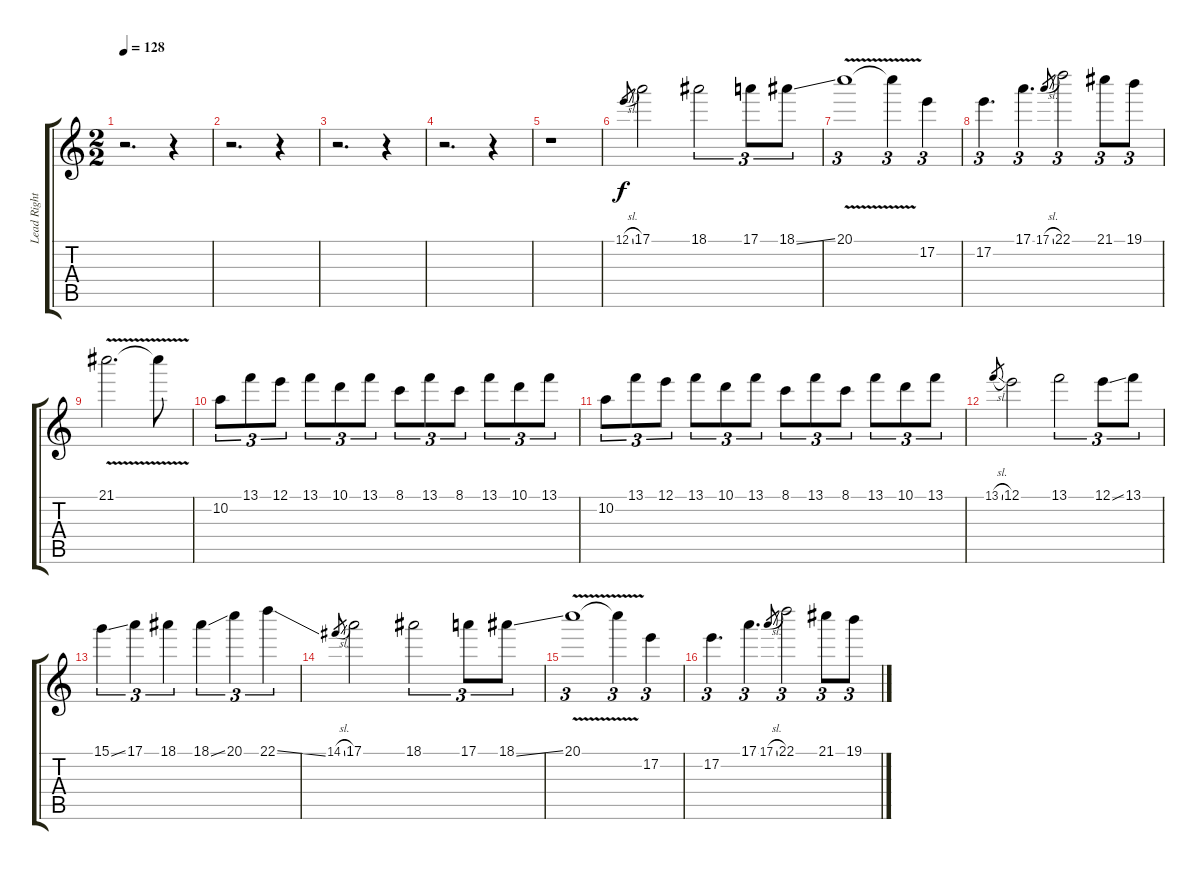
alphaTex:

\track ("Lead Right" "Lead Right") {instrument overdrivenguitar}
\staff {score tabs}
\tuning (E4 B3 G3 D3 A2 D2) {hide}
\ts (2 2)
\tempo 128
\clef g2
\ks c
r.2{d dy f} r.4 |
r.2{d} r.4 |
r.2{d} r.4 |
r.2{d} r.4 |
r.1 |
12.1{sl}.8{gr} 17.1.2 18.1.2{tu (3 2)} 17.1.8{tu (3 2)} 18.1{ss}.8{tu (3 2)} |
20.1{v}.1{tu (3 2)} 20.1{t}.4{tu (3 2)} 17.2.4{tu (3 2)} |
17.2.4{d tu (3 2)} 17.1.4{d tu (3 2)} 17.1{sl}.8{gr} 22.1.2{tu (3 2)} 21.1.8{tu (3 2)} 19.1.8{tu (3 2)} |
21.1{v}.2{d} 21.1{t}.8 |
10.2.8{tu (3 2)} 13.1.8{tu (3 2)} 12.1.8{tu (3 2)} 13.1.8{tu (3 2)} 10.1.8{tu (3 2)} 13.1.8{tu (3 2)} 8.1.8{tu (3 2)} 13.1.8{tu (3 2)} 8.1.8{tu (3 2)} 13.1.8{tu (3 2)} 10.1.8{tu (3 2)} 13.1.8{tu (3 2)} |
10.2.8{tu (3 2)} 13.1.8{tu (3 2)} 12.1.8{tu (3 2)} 13.1.8{tu (3 2)} 10.1.8{tu (3 2)} 13.1.8{tu (3 2)} 8.1.8{tu (3 2)} 13.1.8{tu (3 2)} 8.1.8{tu (3 2)} 13.1.8{tu (3 2)} 10.1.8{tu (3 2)} 13.1.8{tu (3 2)} |
13.1{sl}.8{gr} 12.1.2 13.1.2{tu (3 2)} 12.1{ss}.8{tu (3 2)} 13.1.8{tu (3 2)} |
15.1{ss}.4{tu (3 2)} 17.1.4{tu (3 2)} 18.1.4{tu (3 2)} 18.1{ss}.4{tu (3 2)} 20.1.4{tu (3 2)} 22.1{ss}.4{tu (3 2)} |
14.1{sl}.8{gr} 17.1.2 18.1.2{tu (3 2)} 17.1.8{tu (3 2)} 18.1{ss}.8{tu (3 2)} |
20.1{v}.1{tu (3 2)} 20.1{t}.4{tu (3 2)} 17.2.4{tu (3 2)} |
17.2.4{d tu (3 2)} 17.1.4{d tu (3 2)} 17.1{sl}.8{gr} 22.1.2{tu (3 2)} 21.1.8{tu (3 2)} 19.1.8{tu (3 2)}
